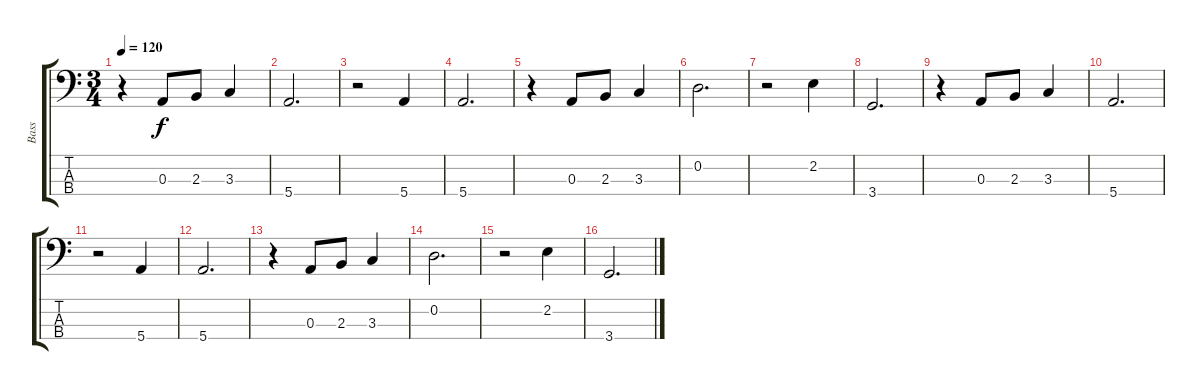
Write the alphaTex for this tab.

\track ("Bass" "Bass") {instrument electricbassfinger}
\staff {score tabs}
\tuning (G2 D2 A1 E1) {hide}
\ts (3 4)
\tempo 120
\clef f4
\ks c
r.4{dy f} 0.3.8 2.3.8 3.3.4 |
5.4.2{d} |
r.2 5.4.4 |
5.4.2{d} |
r.4 0.3.8 2.3.8 3.3.4 |
0.2.2{d} |
r.2 2.2.4 |
3.4.2{d} |
r.4 0.3.8 2.3.8 3.3.4 |
5.4.2{d} |
r.2 5.4.4 |
5.4.2{d} |
r.4 0.3.8 2.3.8 3.3.4 |
0.2.2{d} |
r.2 2.2.4 |
3.4.2{d}
